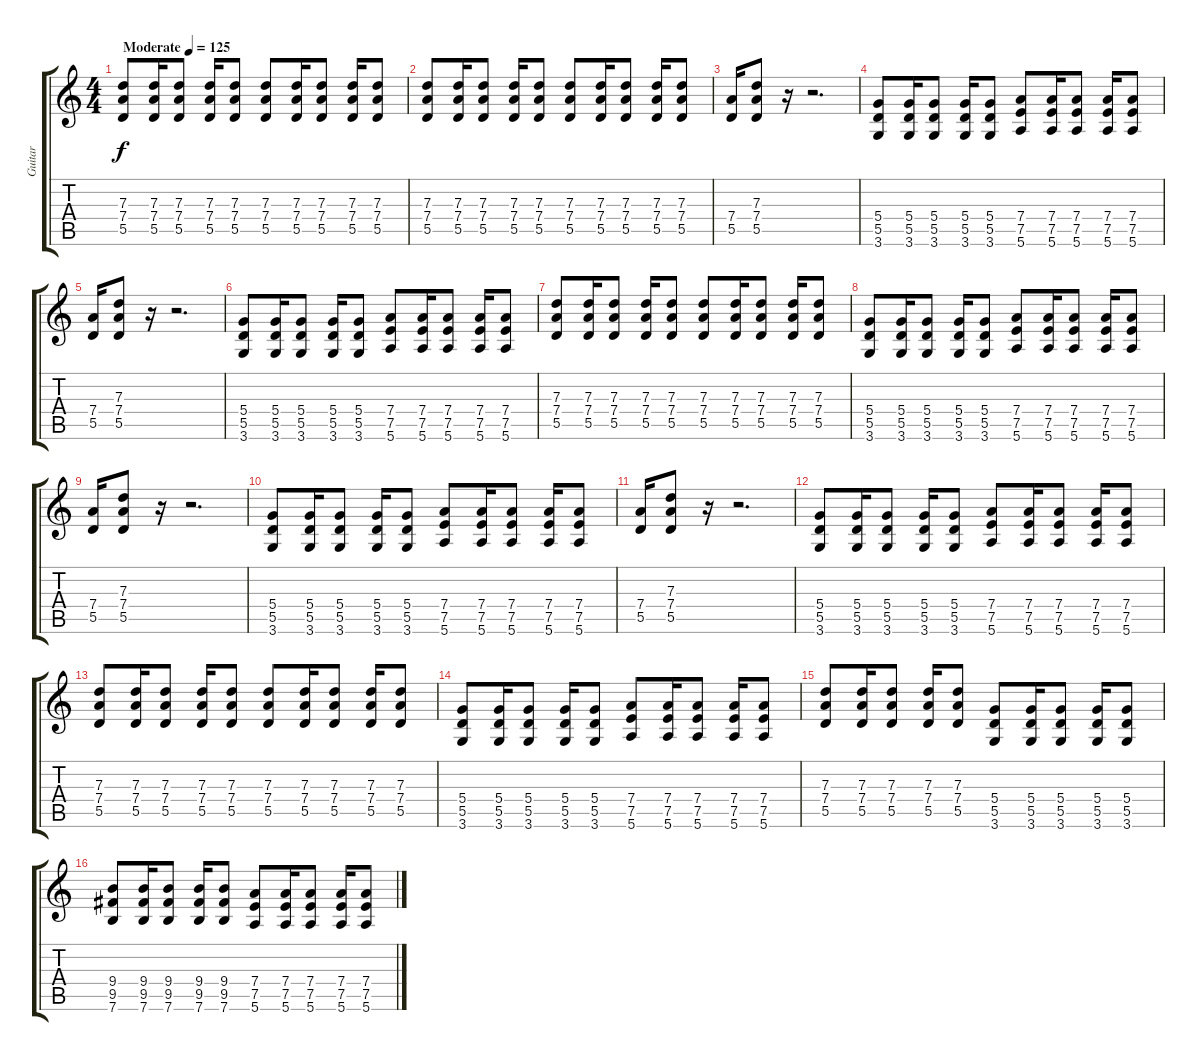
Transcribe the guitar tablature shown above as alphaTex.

\track ("Guitar" "Guitar") {instrument distortionguitar}
\staff {score tabs}
\tuning (E4 B3 G3 D3 A2 E2) {hide}
\ts (4 4)
\tempo (125 "Moderate")
\clef g2
\ks c
(7.3 7.4 5.5).8{dy f instrument distortionguitar} (7.3 7.4 5.5).16 (7.3 7.4 5.5).8 (7.3 7.4 5.5).16 (7.3 7.4 5.5).8 (7.3 7.4 5.5).8 (7.3 7.4 5.5).16 (7.3 7.4 5.5).8 (7.3 7.4 5.5).16 (7.3 7.4 5.5).8 |
(7.3 7.4 5.5).8 (7.3 7.4 5.5).16 (7.3 7.4 5.5).8 (7.3 7.4 5.5).16 (7.3 7.4 5.5).8 (7.3 7.4 5.5).8 (7.3 7.4 5.5).16 (7.3 7.4 5.5).8 (7.3 7.4 5.5).16 (7.3 7.4 5.5).8 |
(7.4 5.5).16 (7.3 7.4 5.5).8 r.16 r.2{d} |
(5.4 5.5 3.6).8 (5.4 5.5 3.6).16 (5.4 5.5 3.6).8 (5.4 5.5 3.6).16 (5.4 5.5 3.6).8 (7.4 7.5 5.6).8 (7.4 7.5 5.6).16 (7.4 7.5 5.6).8 (7.4 7.5 5.6).16 (7.4 7.5 5.6).8 |
(7.4 5.5).16 (7.3 7.4 5.5).8 r.16 r.2{d} |
(5.4 5.5 3.6).8 (5.4 5.5 3.6).16 (5.4 5.5 3.6).8 (5.4 5.5 3.6).16 (5.4 5.5 3.6).8 (7.4 7.5 5.6).8 (7.4 7.5 5.6).16 (7.4 7.5 5.6).8 (7.4 7.5 5.6).16 (7.4 7.5 5.6).8 |
(7.3 7.4 5.5).8 (7.3 7.4 5.5).16 (7.3 7.4 5.5).8 (7.3 7.4 5.5).16 (7.3 7.4 5.5).8 (7.3 7.4 5.5).8 (7.3 7.4 5.5).16 (7.3 7.4 5.5).8 (7.3 7.4 5.5).16 (7.3 7.4 5.5).8 |
(5.4 5.5 3.6).8 (5.4 5.5 3.6).16 (5.4 5.5 3.6).8 (5.4 5.5 3.6).16 (5.4 5.5 3.6).8 (7.4 7.5 5.6).8 (7.4 7.5 5.6).16 (7.4 7.5 5.6).8 (7.4 7.5 5.6).16 (7.4 7.5 5.6).8 |
(7.4 5.5).16 (7.3 7.4 5.5).8 r.16 r.2{d} |
(5.4 5.5 3.6).8 (5.4 5.5 3.6).16 (5.4 5.5 3.6).8 (5.4 5.5 3.6).16 (5.4 5.5 3.6).8 (7.4 7.5 5.6).8 (7.4 7.5 5.6).16 (7.4 7.5 5.6).8 (7.4 7.5 5.6).16 (7.4 7.5 5.6).8 |
(7.4 5.5).16 (7.3 7.4 5.5).8 r.16 r.2{d} |
(5.4 5.5 3.6).8 (5.4 5.5 3.6).16 (5.4 5.5 3.6).8 (5.4 5.5 3.6).16 (5.4 5.5 3.6).8 (7.4 7.5 5.6).8 (7.4 7.5 5.6).16 (7.4 7.5 5.6).8 (7.4 7.5 5.6).16 (7.4 7.5 5.6).8 |
(7.3 7.4 5.5).8 (7.3 7.4 5.5).16 (7.3 7.4 5.5).8 (7.3 7.4 5.5).16 (7.3 7.4 5.5).8 (7.3 7.4 5.5).8 (7.3 7.4 5.5).16 (7.3 7.4 5.5).8 (7.3 7.4 5.5).16 (7.3 7.4 5.5).8 |
(5.4 5.5 3.6).8 (5.4 5.5 3.6).16 (5.4 5.5 3.6).8 (5.4 5.5 3.6).16 (5.4 5.5 3.6).8 (7.4 7.5 5.6).8 (7.4 7.5 5.6).16 (7.4 7.5 5.6).8 (7.4 7.5 5.6).16 (7.4 7.5 5.6).8 |
(7.3 7.4 5.5).8 (7.3 7.4 5.5).16 (7.3 7.4 5.5).8 (7.3 7.4 5.5).16 (7.3 7.4 5.5).8 (5.4 5.5 3.6).8 (5.4 5.5 3.6).16 (5.4 5.5 3.6).8 (5.4 5.5 3.6).16 (5.4 5.5 3.6).8 |
(9.4 9.5 7.6).8 (9.4 9.5 7.6).16 (9.4 9.5 7.6).8 (9.4 9.5 7.6).16 (9.4 9.5 7.6).8 (7.4 7.5 5.6).8 (7.4 7.5 5.6).16 (7.4 7.5 5.6).8 (7.4 7.5 5.6).16 (7.4 7.5 5.6).8
